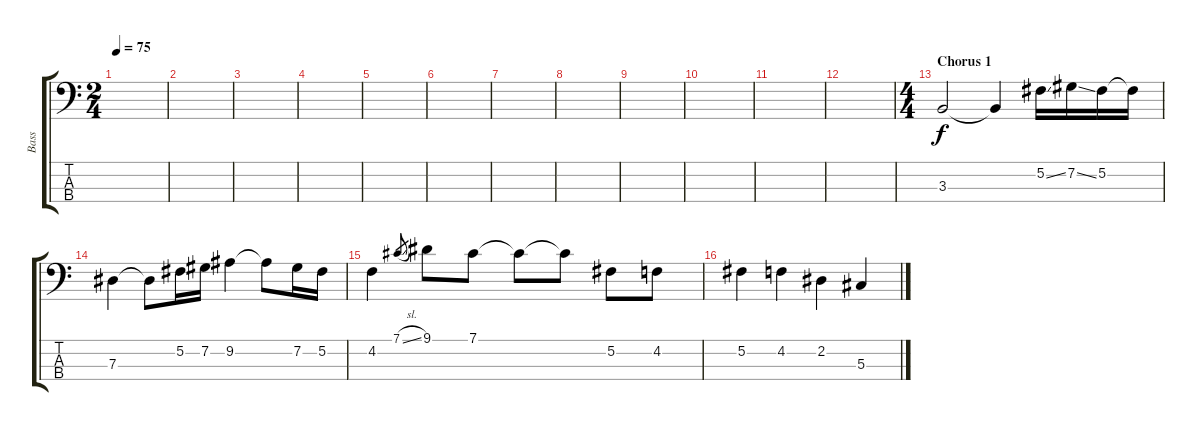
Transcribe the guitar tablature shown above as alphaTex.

\track ("Bass" "Bass") {instrument electricbassfinger}
\staff {score tabs}
\tuning (Gb2 Db2 Ab1 Eb1) {hide}
\ts (2 4)
\tempo 75
\clef f4
\ks c
|
|
|
|
|
|
|
|
|
|
|
|
\ts (4 4)
\section ("" "Chorus 1")
3.3.2 3.3{t}.4 5.2{ss}.16 7.2{ss}.16 5.2.16 5.2{t}.16 |
7.3.4 7.3{t}.8 5.2.16 7.2.16 9.2.4 9.2{t}.8 7.2.16 5.2.16 |
4.2.4 7.1{sl}.8{gr} 9.1.8 7.1.8 7.1{t}.8 7.1{t}.8 5.2.8 4.2.8 |
5.2.4 4.2.4 2.2.4 5.3.4
